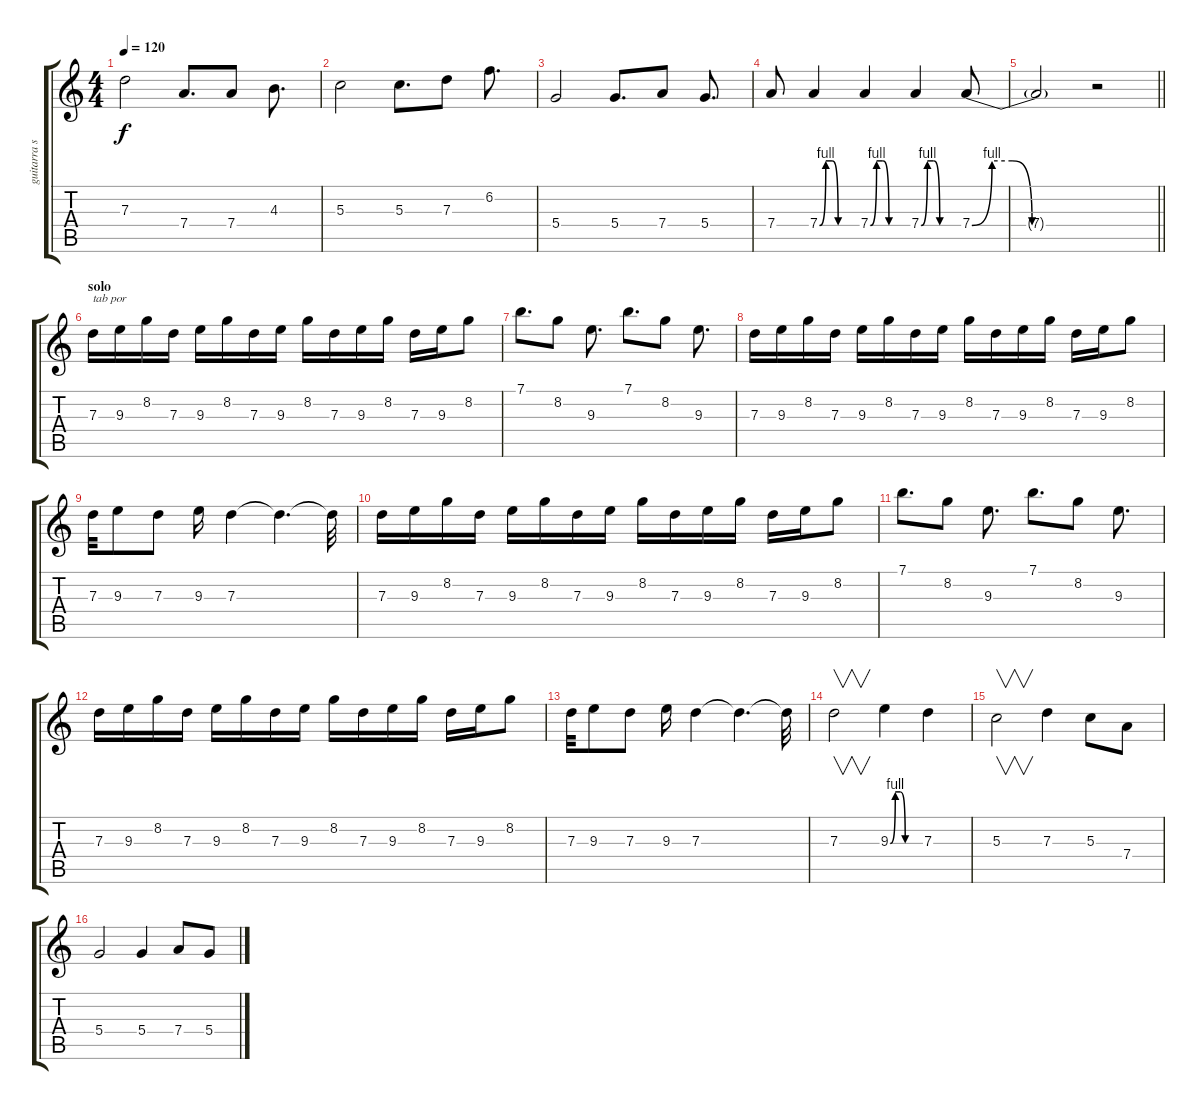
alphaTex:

\track ("guitarra solista" "guitarra s") {instrument overdrivenguitar}
\staff {score tabs}
\tuning (E4 B3 G3 D3 A2 E2) {hide}
\ts (4 4)
\tempo 120
\clef g2
\ks c
7.3{t}.2{dy f} 7.4.8{d} 7.4.8 4.3.8{d} |
5.3.2 5.3.8{d} 7.3.8 6.2.8{d} |
5.4.2 5.4.8{d} 7.4.8 5.4.8{d} |
7.4.8 7.4{be (custom 0 0 10 4 20 4 30 0 60 0)}.4 7.4{be (custom 0 0 10 4 20 4 30 0 60 0)}.4 7.4{be (custom 0 0 10 4 20 4 30 0 60 0)}.4 7.4{be (custom 0 0 10 4 20 4 30 0 60 0)}.8 |
\barLineRight lightlight
7.4{t}.2 r.2 |
\section ("" "solo")
7.3.16{txt "tab por"} 9.3.16 8.2.16 7.3.16 9.3.16 8.2.16 7.3.16 9.3.16 8.2.16 7.3.16 9.3.16 8.2.16 7.3.16 9.3.16 8.2.8 |
7.1.8{d} 8.2.8 9.3.8{d} 7.1.8{d} 8.2.8 9.3.8{d} |
7.3.16 9.3.16 8.2.16 7.3.16 9.3.16 8.2.16 7.3.16 9.3.16 8.2.16 7.3.16 9.3.16 8.2.16 7.3.16 9.3.16 8.2.8 |
7.3.32 9.3.8 7.3.8 9.3.16 7.3.4 7.3{t}.4{d} 7.3{t}.32 |
7.3.16 9.3.16 8.2.16 7.3.16 9.3.16 8.2.16 7.3.16 9.3.16 8.2.16 7.3.16 9.3.16 8.2.16 7.3.16 9.3.16 8.2.8 |
7.1.8{d} 8.2.8 9.3.8{d} 7.1.8{d} 8.2.8 9.3.8{d} |
7.3.16 9.3.16 8.2.16 7.3.16 9.3.16 8.2.16 7.3.16 9.3.16 8.2.16 7.3.16 9.3.16 8.2.16 7.3.16 9.3.16 8.2.8 |
7.3.32 9.3.8 7.3.8 9.3.16 7.3.4 7.3{t}.4{d} 7.3{t}.32 |
7.3.2{v} 9.3{be (custom 0 0 10 4 20 4 30 0 60 0)}.4 7.3.4 |
5.3.2{v} 7.3.4 5.3.8 7.4.8 |
5.4.2 5.4.4 7.4.8 5.4.8
